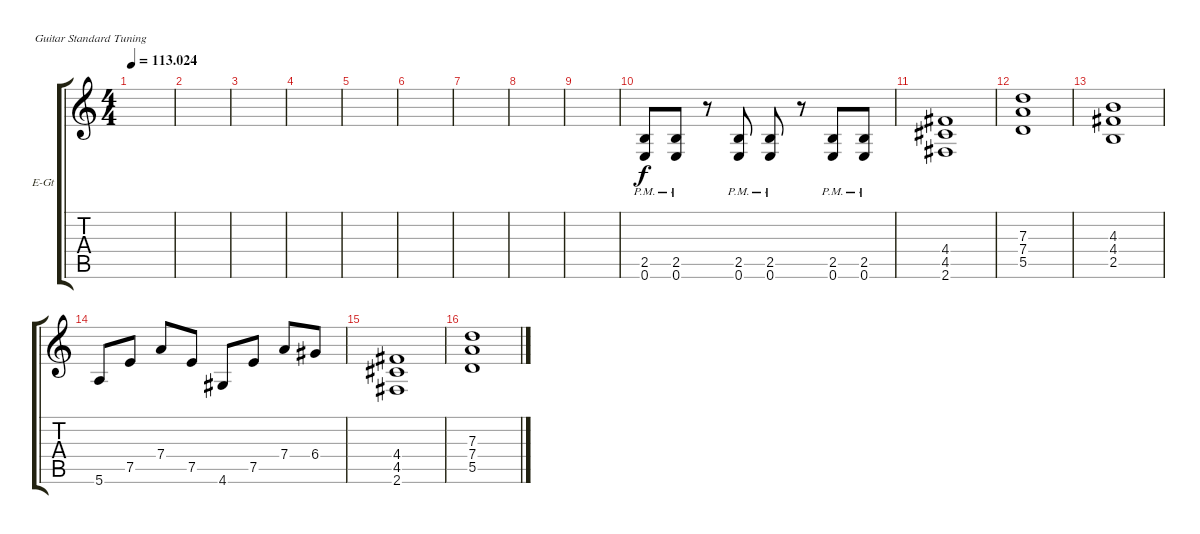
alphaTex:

\bracketExtendMode groupsimilarinstruments
\firstSystemTrackNameOrientation horizontal
\otherSystemsTrackNameOrientation horizontal
\track ("Соло-гитара (Мелисов Ю)" "E-Gt") {instrument overdrivenguitar}
\staff {score tabs}
\tuning (E4 B3 G3 D3 A2 E2)
\ts (4 4)
\tempo
113.024
\accidentals auto
\clef g2
\ottava regular
\simile none
\ks c
|
|
|
|
|
|
|
|
|
(2.5{pm} 0.6).8 (2.5{pm} 0.6).8 r.8 (2.5{pm} 0.6).8 (2.5{pm} 0.6).8 r.8 (2.5{pm} 0.6).8 (2.5{pm} 0.6).8 |
(4.4 4.5 2.6).1 |
(7.3 7.4 5.5).1 |
(4.3 4.4 2.5).1 |
5.6.8 7.5.8 7.4.8 7.5.8 4.6.8 7.5.8 7.4.8 6.4.8 |
(4.4 4.5 2.6).1 |
(7.3 7.4 5.5).1
